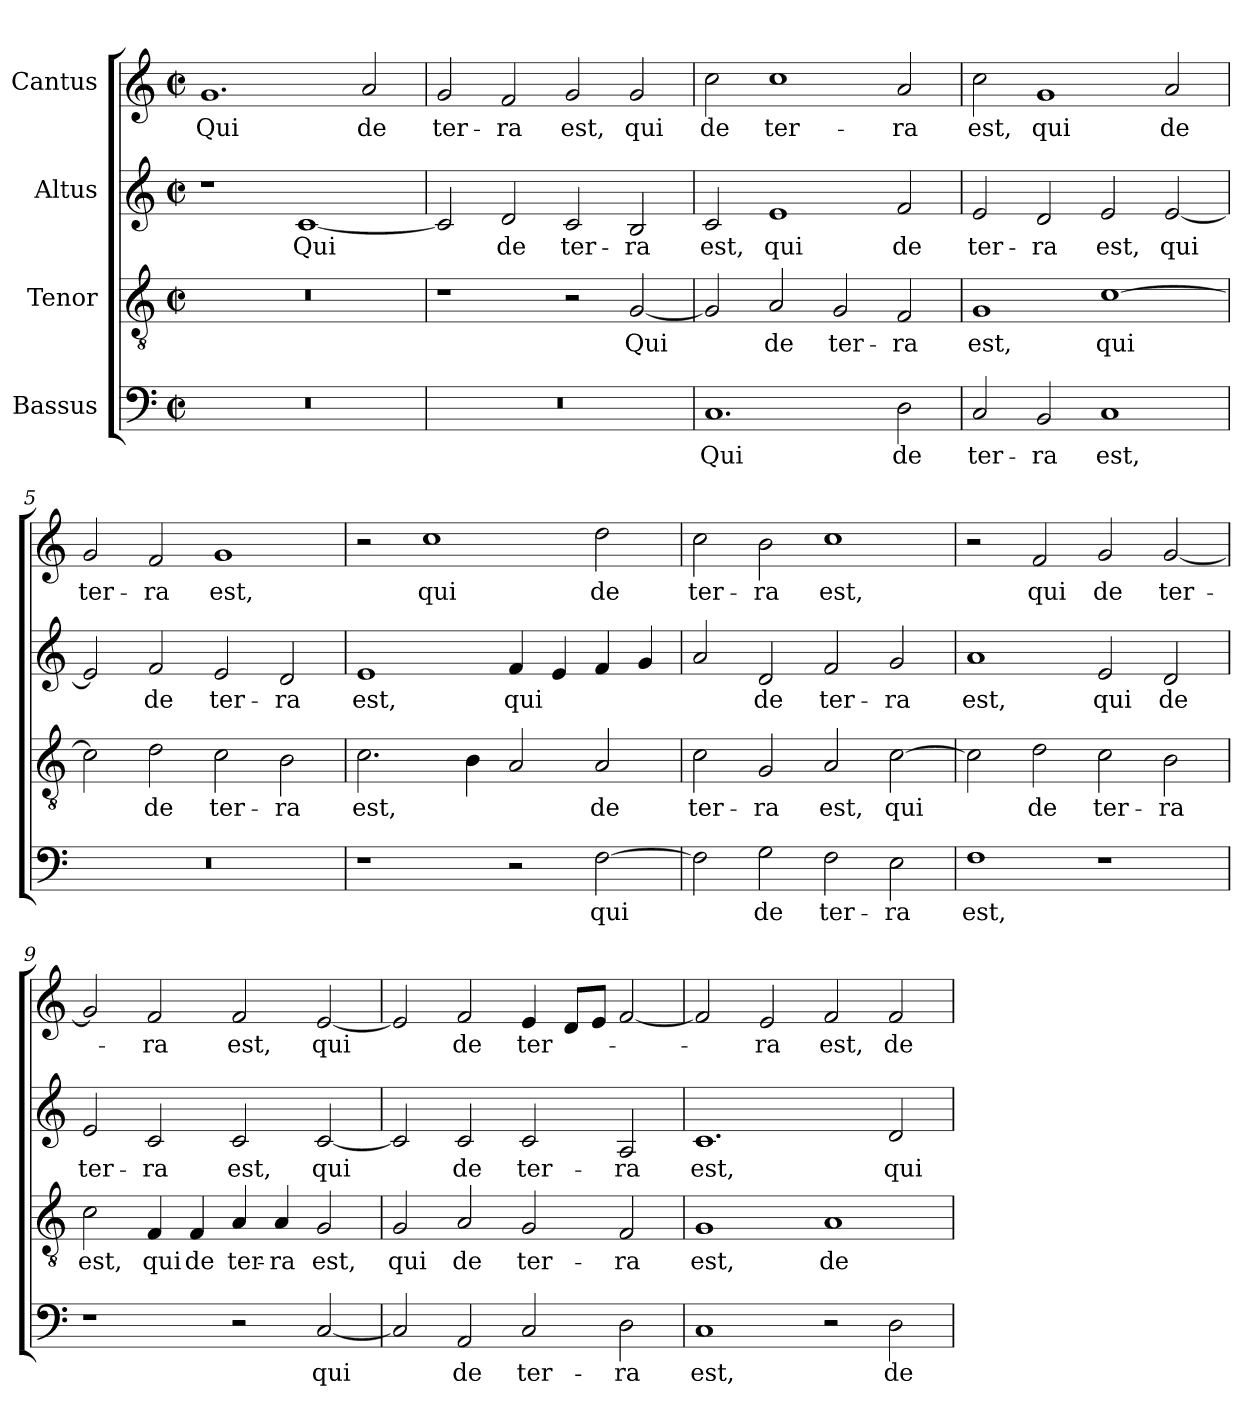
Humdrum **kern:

**kern	**text	**kern	**text	**kern	**text	**kern	**text
*part4	*part4	*part3	*part3	*part2	*part2	*part1	*part1
*staff4	*staff4	*staff3	*staff3	*staff2	*staff2	*staff1	*staff1
*I"Bassus	*	*I"Tenor	*	*I"Altus	*	*I"Cantus	*
*clefF4	*	*clefGv2	*	*clefG2	*	*clefG2	*
*k[]	*	*k[]	*	*k[]	*	*k[]	*
*M4/2	*	*M4/2	*	*M4/2	*	*M4/2	*
*met(c|)	*	*met(c|)	*	*met(c|)	*	*met(c|)	*
*MM160	*	*MM160	*	*MM160	*	*MM160	*
=1	=1	=1	=1	=1	=1	=1	=1
!	!	!	!	!	!	!	!LO:LY:b
0r	.	0r	.	1r	.	1.g	Qui
!	!	!	!	!	!LO:LY:b	!	!
.	.	.	.	[1c	Qui	.	.
!	!	!	!	!	!	!	!LO:LY:b
.	.	.	.	.	.	2a/	de
=2	=2	=2	=2	=2	=2	=2	=2
!	!	!	!	!	!	!	!LO:LY:b
0r	.	1r	.	2c/]	.	2g/	ter-
!	!	!	!	!	!LO:LY:b	!	!LO:LY:b
.	.	.	.	2d/	de	2f/	-ra
!	!	!	!	!	!LO:LY:b	!	!LO:LY:b
.	.	2r	.	2c/	ter-	2g/	est,
!	!	!	!LO:LY:b	!	!LO:LY:b	!	!LO:LY:b
.	.	[2G/	Qui	2B/	-ra	2g/	qui
=3	=3	=3	=3	=3	=3	=3	=3
!	!LO:LY:b	!	!	!	!LO:LY:b	!	!LO:LY:b
1.C	Qui	2G/]	.	2c/	est,	2cc\	de
!	!	!	!LO:LY:b	!	!LO:LY:b	!	!LO:LY:b
.	.	2A/	de	1e	qui	1cc	ter-
!	!	!	!LO:LY:b	!	!	!	!
.	.	2G/	ter-	.	.	.	.
!	!LO:LY:b	!	!LO:LY:b	!	!LO:LY:b	!	!LO:LY:b
2D\	de	2F/	-ra	2f/	de	2a/	-ra
=4	=4	=4	=4	=4	=4	=4	=4
!	!LO:LY:b	!	!LO:LY:b	!	!LO:LY:b	!	!LO:LY:b
2C/	ter-	1G	est,	2e/	ter-	2cc\	est,
!	!LO:LY:b	!	!	!	!LO:LY:b	!	!LO:LY:b
2BB/	-ra	.	.	2d/	-ra	1g	qui
!	!LO:LY:b	!	!LO:LY:b	!	!LO:LY:b	!	!
1C	est,	[1c	-qui	2e/	est,	.	.
!	!	!	!	!	!LO:LY:b	!	!LO:LY:b
.	.	.	.	[2e/	qui	2a/	de
=5	=5	=5	=5	=5	=5	=5	=5
!	!	!	!	!	!	!	!LO:LY:b
0r	.	2c\]	.	2e/]	.	2g/	ter-
!	!	!	!LO:LY:b	!	!LO:LY:b	!	!LO:LY:b
.	.	2d\	de	2f/	de	2f/	-ra
!	!	!	!LO:LY:b	!	!LO:LY:b	!	!LO:LY:b
.	.	2c\	ter-	2e/	ter-	1g	est,
!	!	!	!LO:LY:b	!	!LO:LY:b	!	!
.	.	2B\	-ra	2d/	-ra	.	.
!!LO:LB:g=z
=6	=6	=6	=6	=6	=6	=6	=6
!	!	!	!LO:LY:b	!	!LO:LY:b	!	!
1r	.	2.c\	est,	1e	est,	2r	.
!	!	!	!	!	!	!	!LO:LY:b
.	.	.	.	.	.	1cc	qui
.	.	4B\	.	.	.	.	.
!	!	!	!	!	!LO:LY:b	!	!
2r	.	2A/	.	4f/	qui	.	.
.	.	.	.	4e/	.	.	.
!	!LO:LY:b	!	!LO:LY:b	!	!	!	!LO:LY:b
[2F\	qui	2A/	de	4f/	.	2dd\	de
.	.	.	.	4g/	.	.	.
=7	=7	=7	=7	=7	=7	=7	=7
!	!	!	!LO:LY:b	!	!	!	!LO:LY:b
2F\]	.	2c\	ter-	2a/	.	2cc\	ter-
!	!LO:LY:b	!	!LO:LY:b	!	!LO:LY:b	!	!LO:LY:b
2G\	de	2G/	-ra	2d/	de	2b\	-ra
!	!LO:LY:b	!	!LO:LY:b	!	!LO:LY:b	!	!LO:LY:b
2F\	ter-	2A/	est,	2f/	ter-	1cc	est,
!	!LO:LY:b	!	!LO:LY:b	!	!LO:LY:b	!	!
2E\	-ra	[2c\	qui	2g/	-ra	.	.
=8	=8	=8	=8	=8	=8	=8	=8
!	!LO:LY:b	!	!	!	!LO:LY:b	!	!
1F	est,	2c\]	.	1a	est,	2r	.
!	!	!	!LO:LY:b	!	!	!	!LO:LY:b
.	.	2d\	de	.	.	2f/	qui
!	!	!	!LO:LY:b	!	!LO:LY:b	!	!LO:LY:b
1r	.	2c\	ter-	2e/	qui	2g/	de
!	!	!	!LO:LY:b	!	!LO:LY:b	!	!LO:LY:b
.	.	2B\	-ra	2d/	de	[2g/	ter-
=9	=9	=9	=9	=9	=9	=9	=9
!	!	!	!LO:LY:b	!	!LO:LY:b	!	!
1r	.	2c\	est,	2e/	ter-	2g/]	.
!	!	!	!LO:LY:b	!	!LO:LY:b	!	!LO:LY:b
.	.	4F/	qui	2c/	-ra	2f/	-ra
!	!	!	!LO:LY:b	!	!	!	!
.	.	4F/	de	.	.	.	.
!	!	!	!LO:LY:b	!	!LO:LY:b	!	!LO:LY:b
2r	.	4A/	ter-	2c/	est,	2f/	est,
!	!	!	!LO:LY:b	!	!	!	!
.	.	4A/	-ra	.	.	.	.
!	!LO:LY:b	!	!LO:LY:b	!	!LO:LY:b	!	!LO:LY:b
[2C/	qui	2G/	est,	[2c/	qui	[2e/	qui
=10	=10	=10	=10	=10	=10	=10	=10
!	!	!	!LO:LY:b	!	!	!	!
2C/]	.	2G/	qui	2c/]	.	2e/]	.
!	!LO:LY:b	!	!LO:LY:b	!	!LO:LY:b	!	!LO:LY:b
2AA/	de	2A/	de	2c/	de	2f/	de
!	!LO:LY:b	!	!LO:LY:b	!	!LO:LY:b	!	!LO:LY:b
2C/	ter-	2G/	ter-	2c/	ter-	4e/	ter-
.	.	.	.	.	.	8d/L	.
.	.	.	.	.	.	8e/J	.
!	!LO:LY:b	!	!LO:LY:b	!	!LO:LY:b	!	!
2D\	-ra	2F/	-ra	2A/	-ra	[2f/	.
!!LO:LB:g=z
=11	=11	=11	=11	=11	=11	=11	=11
!	!LO:LY:b	!	!LO:LY:b	!	!LO:LY:b	!	!
1C	est,	1G	est,	1.c	est,	2f/]	.
!	!	!	!	!	!	!	!LO:LY:b
.	.	.	.	.	.	2e/	-ra
!	!	!	!LO:LY:b	!	!	!	!LO:LY:b
2r	.	1A	de	.	.	2f/	est,
!	!LO:LY:b	!	!	!	!LO:LY:b	!	!LO:LY:b
2D\	de	.	.	2d/	qui	2f/	de
=	=	=	=	=	=	=	=
*-	*-	*-	*-	*-	*-	*-	*-
